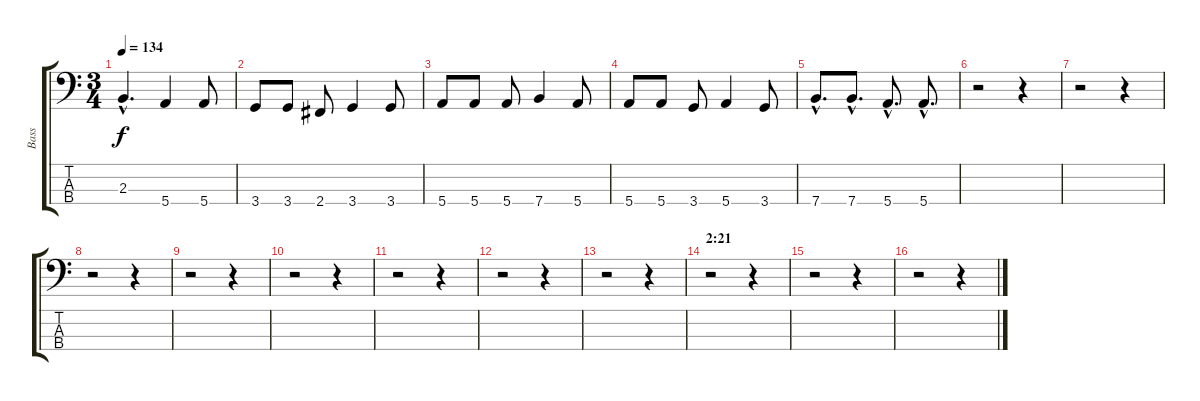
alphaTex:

\track ("Bass" "Bass") {instrument electricbasspick}
\staff {score tabs}
\tuning (G2 D2 A1 E1) {hide}
\ts (3 4)
\tempo 134
\clef f4
\ks c
2.3{hac}.4{d dy f} 5.4.4 5.4.8 |
3.4.8 3.4.8 2.4.8 3.4.4 3.4.8 |
5.4.8 5.4.8 5.4.8 7.4.4 5.4.8 |
5.4.8 5.4.8 3.4.8 5.4.4 3.4.8 |
7.4{hac}.8{d} 7.4{hac}.8{d} 5.4{hac}.8{d} 5.4{hac}.8{d} |
\section ("" "")
r.2 r.4 |
\section ("" "")
r.2 r.4 |
r.2 r.4 |
r.2 r.4 |
r.2 r.4 |
r.2 r.4 |
r.2 r.4 |
r.2 r.4 |
\section ("" "2:21")
r.2 r.4 |
r.2 r.4 |
r.2 r.4
